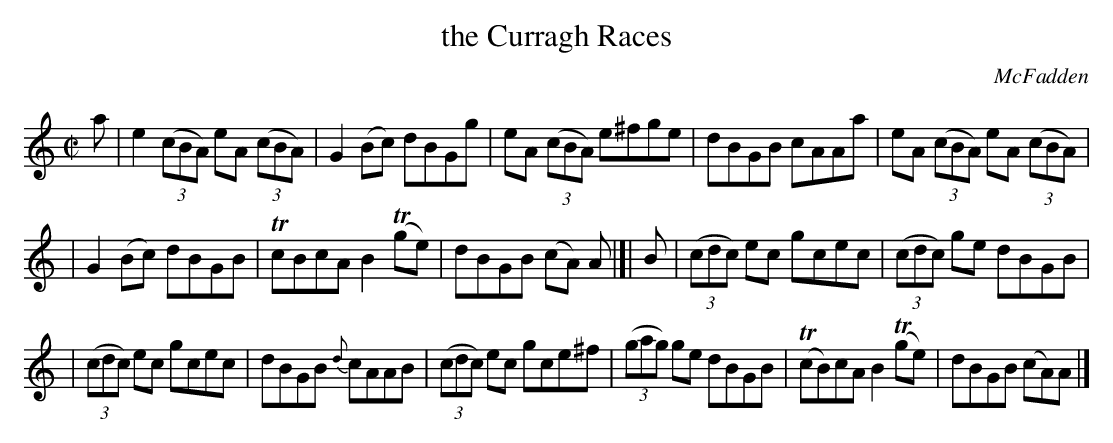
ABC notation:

X:1
T: the Curragh Races
O: McFadden
M: C|
L: 1/8
K: Am
a | e2 (3(cBA) eA (3(cBA) | G2(Bc) dBGg | eA (3(cBA) e^fge | dBGB cAAa | eA (3(cBA) eA (3(cBA) |
| G2(Bc) dBGB | TcBcA B2T(ge) | dBGB (cA) A |[| B | (3(cdc) ec gcec | (3(cdc) ge dBGB |
| (3(cdc) ec gcec | dBGB {d}cAAB | (3(cdc) ec gce^f | (3(gag) ge dBGB | T(cB)cA B2T(ge) | dBGB (cA)A |]
